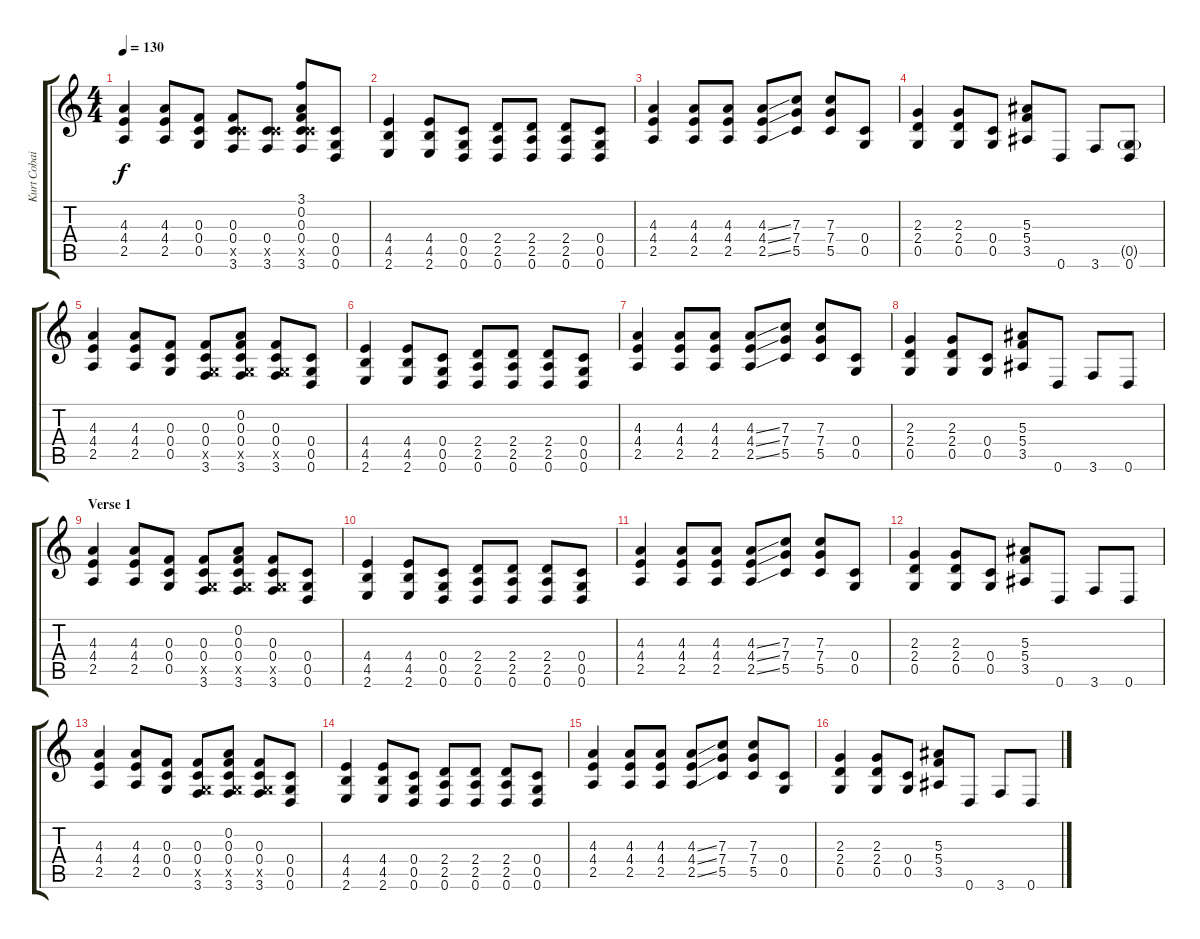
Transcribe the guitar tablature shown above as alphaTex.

\track ("Kurt Cobain" "Kurt Cobai") {instrument electricguitarclean}
\staff {score tabs}
\tuning (D4 A3 F3 C3 G2 D2) {hide}
\ts (4 4)
\tempo 130
\clef g2
\ks c
(4.3 4.4 2.5).4{dy f instrument electricguitarclean} (4.3 4.4 2.5).8 (0.3 0.4 0.5).8 (0.3 0.4 5.5{x} 3.6).8 (0.4 5.5{x} 3.6).8 (3.1 0.2 0.3 0.4 5.5{x} 3.6).8 (0.4 0.5 0.6).8 |
(4.4 4.5 2.6).4 (4.4 4.5 2.6).8 (0.4 0.5 0.6).8 (2.4 2.5 0.6).8 (2.4 2.5 0.6).8 (2.4 2.5 0.6).8 (0.4 0.5 0.6).8 |
(4.3 4.4 2.5).4 (4.3 4.4 2.5).8 (4.3 4.4 2.5).8 (4.3{ss} 4.4{ss} 2.5{ss}).8 (7.3 7.4 5.5).8 (7.3 7.4 5.5).8 (0.4 0.5).8 |
(2.3 2.4 0.5).4 (2.3 2.4 0.5).8 (0.4 0.5).8 (5.3 5.4 3.5).8 0.6.8 3.6.8 (0.5{g} 0.6).8 |
(4.3 4.4 2.5).4 (4.3 4.4 2.5).8 (0.3 0.4 0.5).8 (0.3 0.4 0.5{x} 3.6).8 (0.2 0.3 0.4 0.5{x} 3.6).8 (0.3 0.4 0.5{x} 3.6).8 (0.4 0.5 0.6).8 |
(4.4 4.5 2.6).4 (4.4 4.5 2.6).8 (0.4 0.5 0.6).8 (2.4 2.5 0.6).8 (2.4 2.5 0.6).8 (2.4 2.5 0.6).8 (0.4 0.5 0.6).8 |
(4.3 4.4 2.5).4 (4.3 4.4 2.5).8 (4.3 4.4 2.5).8 (4.3{ss} 4.4{ss} 2.5{ss}).8 (7.3 7.4 5.5).8 (7.3 7.4 5.5).8 (0.4 0.5).8 |
(2.3 2.4 0.5).4 (2.3 2.4 0.5).8 (0.4 0.5).8 (5.3 5.4 3.5).8 0.6.8 3.6.8 0.6.8 |
\section ("" "Verse 1")
(4.3 4.4 2.5).4 (4.3 4.4 2.5).8 (0.3 0.4 0.5).8 (0.3 0.4 0.5{x} 3.6).8 (0.2 0.3 0.4 0.5{x} 3.6).8 (0.3 0.4 0.5{x} 3.6).8 (0.4 0.5 0.6).8 |
(4.4 4.5 2.6).4 (4.4 4.5 2.6).8 (0.4 0.5 0.6).8 (2.4 2.5 0.6).8 (2.4 2.5 0.6).8 (2.4 2.5 0.6).8 (0.4 0.5 0.6).8 |
(4.3 4.4 2.5).4 (4.3 4.4 2.5).8 (4.3 4.4 2.5).8 (4.3{ss} 4.4{ss} 2.5{ss}).8 (7.3 7.4 5.5).8 (7.3 7.4 5.5).8 (0.4 0.5).8 |
(2.3 2.4 0.5).4 (2.3 2.4 0.5).8 (0.4 0.5).8 (5.3 5.4 3.5).8 0.6.8 3.6.8 0.6.8 |
(4.3 4.4 2.5).4 (4.3 4.4 2.5).8 (0.3 0.4 0.5).8 (0.3 0.4 0.5{x} 3.6).8 (0.2 0.3 0.4 0.5{x} 3.6).8 (0.3 0.4 0.5{x} 3.6).8 (0.4 0.5 0.6).8 |
(4.4 4.5 2.6).4 (4.4 4.5 2.6).8 (0.4 0.5 0.6).8 (2.4 2.5 0.6).8 (2.4 2.5 0.6).8 (2.4 2.5 0.6).8 (0.4 0.5 0.6).8 |
(4.3 4.4 2.5).4 (4.3 4.4 2.5).8 (4.3 4.4 2.5).8 (4.3{ss} 4.4{ss} 2.5{ss}).8 (7.3 7.4 5.5).8 (7.3 7.4 5.5).8 (0.4 0.5).8 |
(2.3 2.4 0.5).4 (2.3 2.4 0.5).8 (0.4 0.5).8 (5.3 5.4 3.5).8 0.6.8 3.6.8 0.6.8
